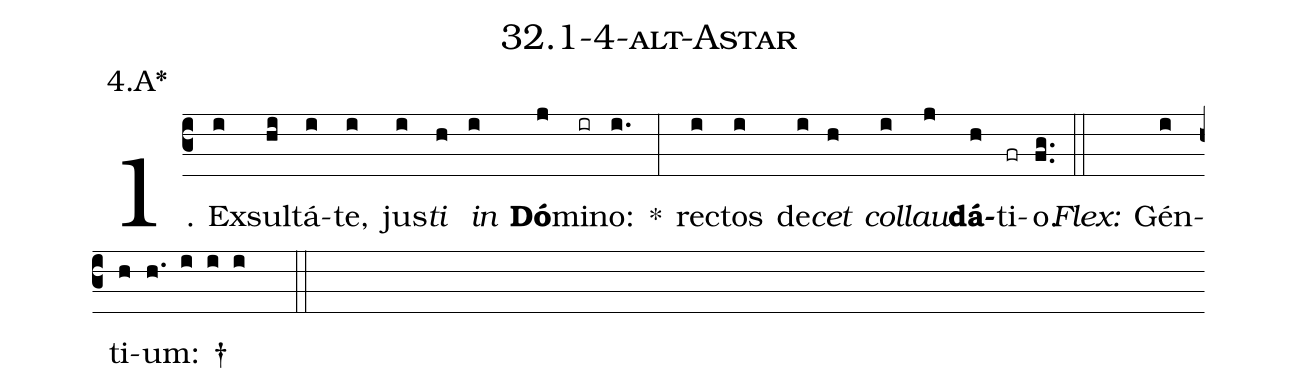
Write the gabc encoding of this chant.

name: 32.1-4-alt-Astar;
annotation: 4.A*;
%%
(c3)1. Ex(i)sul(hi)tá(i)te,(i) jus(i)<i>ti</i>(h) <i>in</i>(i) <b>Dó</b>(j)mi(ir)no:(i.) *(:) rec(i)tos(i) de(i)<i>cet</i>(h) <i>col</i>(i)<i>lau</i>(j)<b>dá</b>(h)ti(fr)o.(fg..) (::)
<i>Flex:</i>()  Gén(i)ti(h)um: †(h. i i i  ::)
